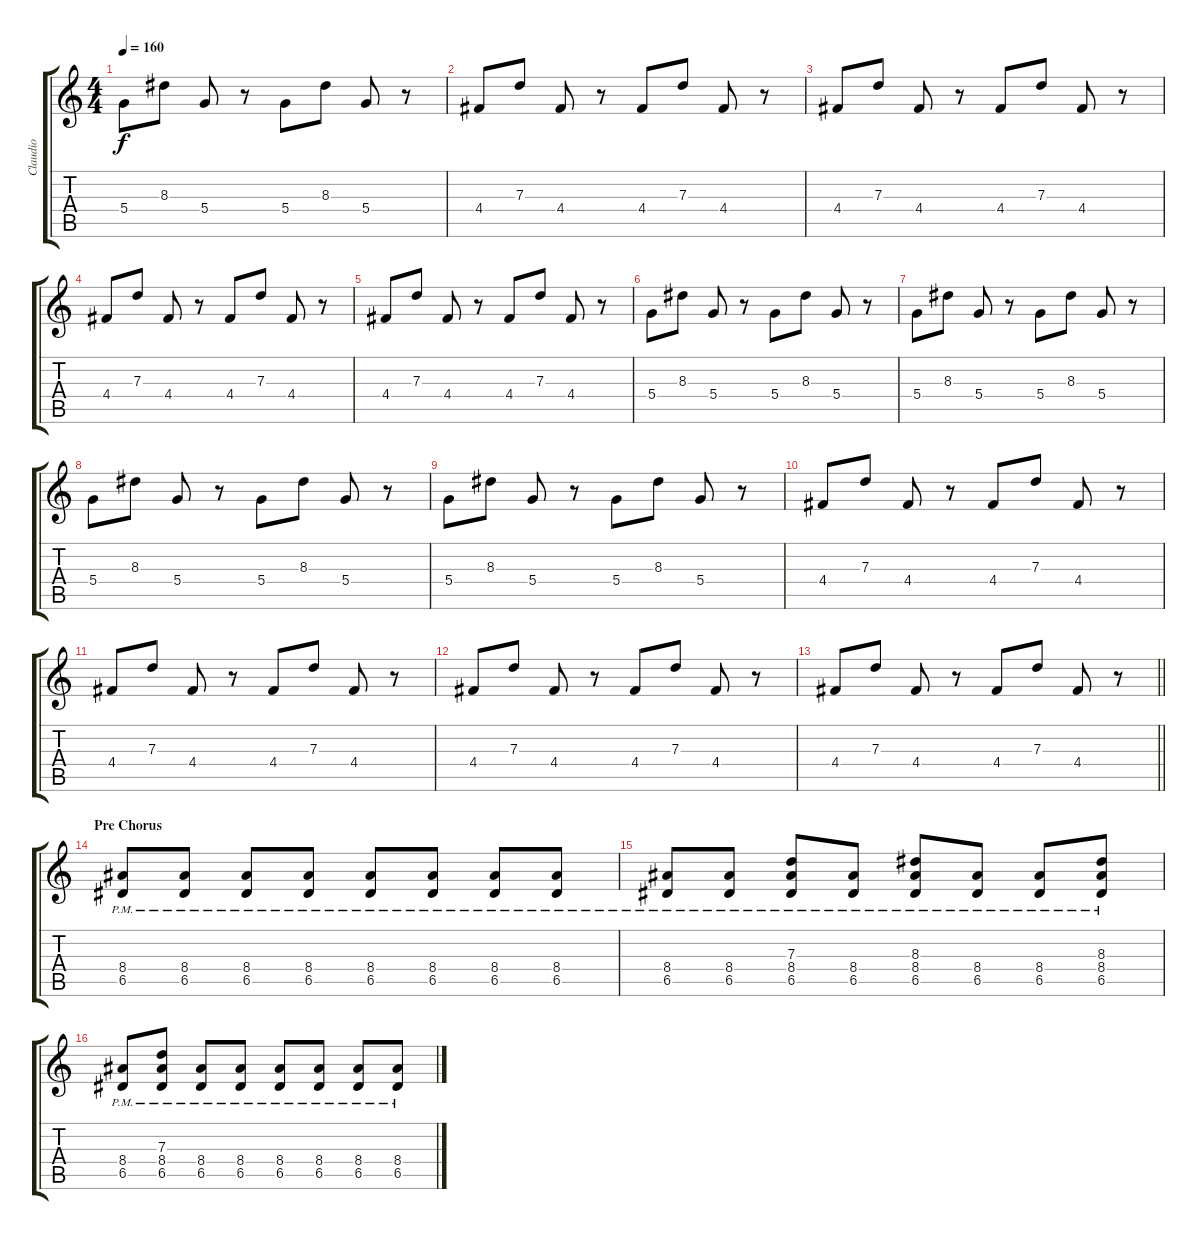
\track ("Claudio" "Claudio") {instrument overdrivenguitar}
\staff {score tabs}
\tuning (E4 B3 G3 D3 A2 D2) {hide}
\ts (4 4)
\tempo 160
\clef g2
\ks c
5.4.8{dy f} 8.3.8 5.4.8 r.8 5.4.8 8.3.8 5.4.8 r.8 |
4.4.8 7.3.8 4.4.8 r.8 4.4.8 7.3.8 4.4.8 r.8 |
4.4.8 7.3.8 4.4.8 r.8 4.4.8 7.3.8 4.4.8 r.8 |
4.4.8 7.3.8 4.4.8 r.8 4.4.8 7.3.8 4.4.8 r.8 |
4.4.8 7.3.8 4.4.8 r.8 4.4.8 7.3.8 4.4.8 r.8 |
5.4.8 8.3.8 5.4.8 r.8 5.4.8 8.3.8 5.4.8 r.8 |
5.4.8 8.3.8 5.4.8 r.8 5.4.8 8.3.8 5.4.8 r.8 |
5.4.8 8.3.8 5.4.8 r.8 5.4.8 8.3.8 5.4.8 r.8 |
5.4.8 8.3.8 5.4.8 r.8 5.4.8 8.3.8 5.4.8 r.8 |
4.4.8 7.3.8 4.4.8 r.8 4.4.8 7.3.8 4.4.8 r.8 |
4.4.8 7.3.8 4.4.8 r.8 4.4.8 7.3.8 4.4.8 r.8 |
4.4.8 7.3.8 4.4.8 r.8 4.4.8 7.3.8 4.4.8 r.8 |
\barLineRight lightlight
4.4.8 7.3.8 4.4.8 r.8 4.4.8 7.3.8 4.4.8 r.8 |
\section ("" "Pre Chorus")
(8.4{pm} 6.5{pm}).8{instrument overdrivenguitar} (8.4{pm} 6.5{pm}).8 (8.4{pm} 6.5{pm}).8 (8.4{pm} 6.5{pm}).8 (8.4{pm} 6.5{pm}).8 (8.4{pm} 6.5{pm}).8 (8.4{pm} 6.5{pm}).8 (8.4{pm} 6.5{pm}).8 |
(8.4{pm} 6.5{pm}).8 (8.4{pm} 6.5{pm}).8 (7.3 8.4{pm} 6.5{pm}).8 (8.4{pm} 6.5{pm}).8 (8.3 8.4{pm} 6.5{pm}).8 (8.4{pm} 6.5{pm}).8 (8.4{pm} 6.5{pm}).8 (8.3 8.4{pm} 6.5{pm}).8 |
(8.4{pm} 6.5{pm}).8 (7.3 8.4{pm} 6.5{pm}).8 (8.4{pm} 6.5{pm}).8 (8.4{pm} 6.5{pm}).8 (8.4{pm} 6.5{pm}).8 (8.4{pm} 6.5{pm}).8 (8.4{pm} 6.5{pm}).8 (8.4{pm} 6.5{pm}).8
